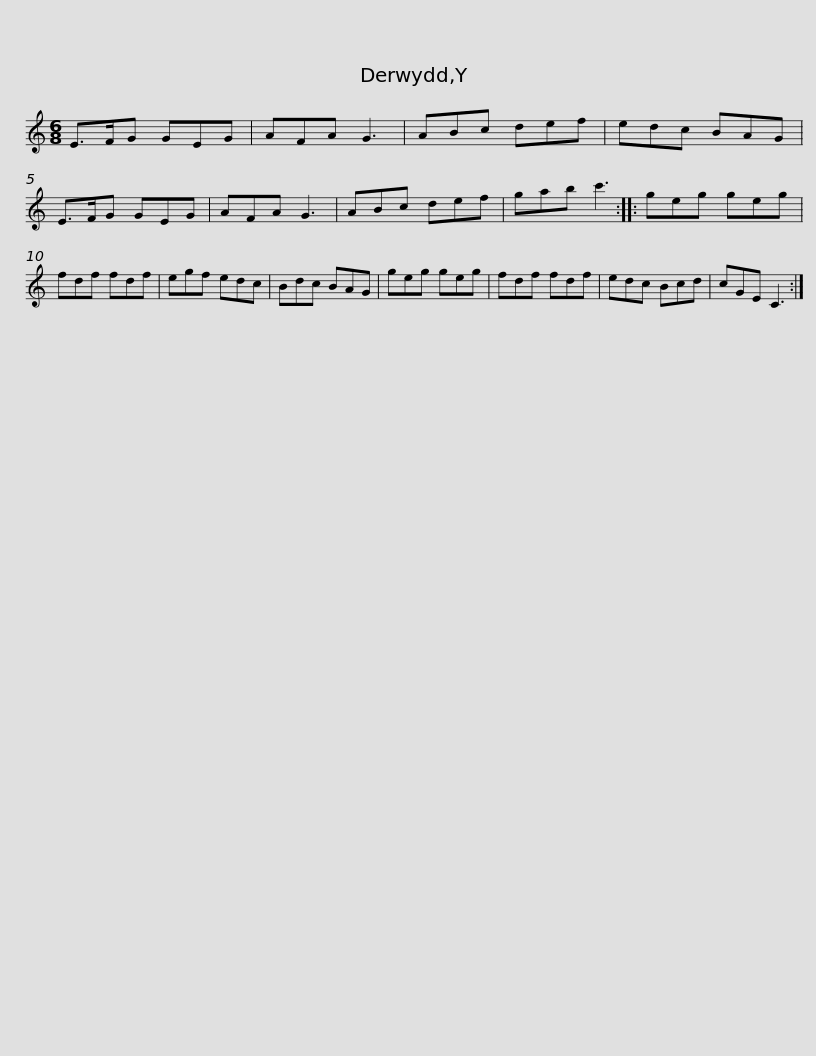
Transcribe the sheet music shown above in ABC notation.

X:1
L:1/8
M:6/8
I:linebreak $
K:C
V:1 treble
V:1
 E>FG GEG | AFA G3 | ABc def | edc BAG | E>FG GEG | %5
 AFA G3 | ABc def | gab c'3 ::$ geg geg | fdf fdf | %10
 egf edc | Bdc BAG | geg geg | fdf fdf | edc Bcd |$ %15
 cGE C3 :| %16
